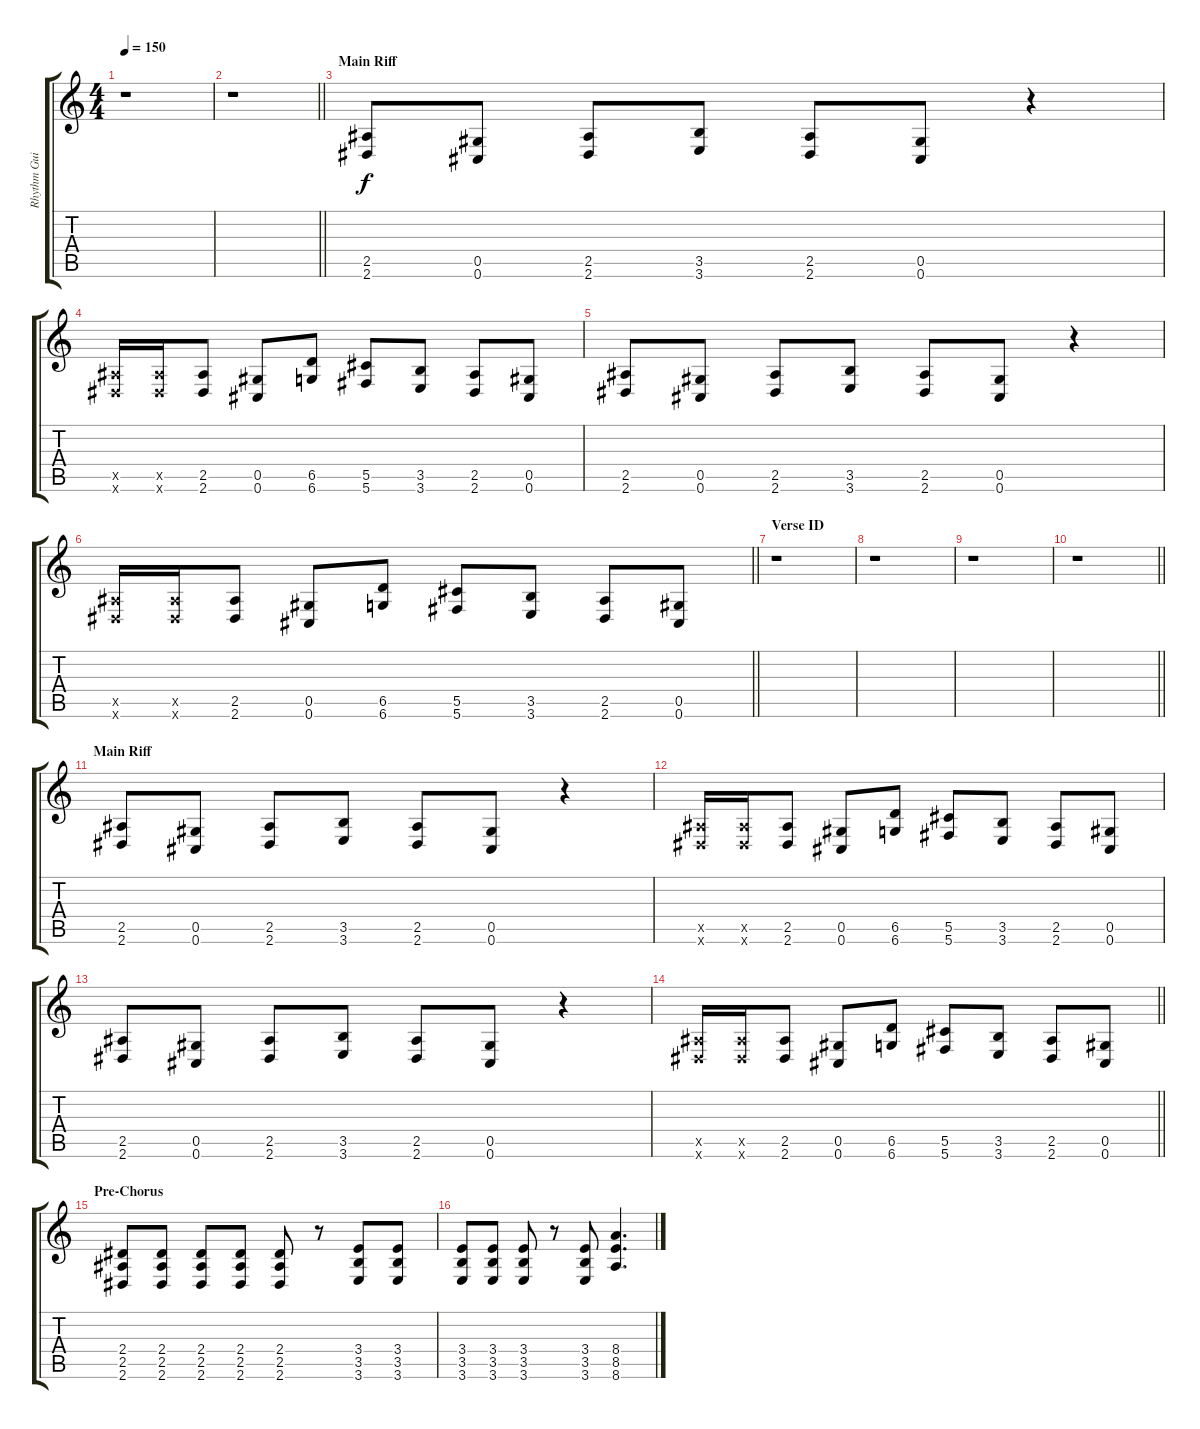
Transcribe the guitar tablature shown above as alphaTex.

\track ("Rhythm Guitar I" "Rhythm Gui") {instrument distortionguitar}
\staff {score tabs}
\tuning (Eb4 Bb3 Gb3 Db3 Ab2 Db2) {hide}
\ts (4 4)
\tempo 150
\clef g2
\ks c
r.1{dy f} |
\barLineRight lightlight
r.1 |
\section ("" "Main Riff")
(2.5 2.6).8 (0.5 0.6).8 (2.5 2.6).8 (3.5 3.6).8 (2.5 2.6).8 (0.5 0.6).8 r.4 |
(2.5{x} 2.6{x}).16 (2.5{x} 2.6{x}).16 (2.5 2.6).8 (0.5 0.6).8 (6.5 6.6).8 (5.5 5.6).8 (3.5 3.6).8 (2.5 2.6).8 (0.5 0.6).8 |
(2.5 2.6).8 (0.5 0.6).8 (2.5 2.6).8 (3.5 3.6).8 (2.5 2.6).8 (0.5 0.6).8 r.4 |
\barLineRight lightlight
(2.5{x} 2.6{x}).16 (2.5{x} 2.6{x}).16 (2.5 2.6).8 (0.5 0.6).8 (6.5 6.6).8 (5.5 5.6).8 (3.5 3.6).8 (2.5 2.6).8 (0.5 0.6).8 |
\section ("" "Verse ID")
r.1 |
r.1 |
r.1 |
\barLineRight lightlight
r.1 |
\section ("" "Main Riff")
(2.5 2.6).8 (0.5 0.6).8 (2.5 2.6).8 (3.5 3.6).8 (2.5 2.6).8 (0.5 0.6).8 r.4 |
(2.5{x} 2.6{x}).16 (2.5{x} 2.6{x}).16 (2.5 2.6).8 (0.5 0.6).8 (6.5 6.6).8 (5.5 5.6).8 (3.5 3.6).8 (2.5 2.6).8 (0.5 0.6).8 |
(2.5 2.6).8 (0.5 0.6).8 (2.5 2.6).8 (3.5 3.6).8 (2.5 2.6).8 (0.5 0.6).8 r.4 |
\barLineRight lightlight
(2.5{x} 2.6{x}).16 (2.5{x} 2.6{x}).16 (2.5 2.6).8 (0.5 0.6).8 (6.5 6.6).8 (5.5 5.6).8 (3.5 3.6).8 (2.5 2.6).8 (0.5 0.6).8 |
\section ("" "Pre-Chorus")
(2.4 2.5 2.6).8 (2.4 2.5 2.6).8 (2.4 2.5 2.6).8 (2.4 2.5 2.6).8 (2.4 2.5 2.6).8 r.8 (3.4 3.5 3.6).8 (3.4 3.5 3.6).8 |
(3.4 3.5 3.6).8 (3.4 3.5 3.6).8 (3.4 3.5 3.6).8 r.8 (3.4 3.5 3.6).8 (8.4 8.5 8.6).4{d}
